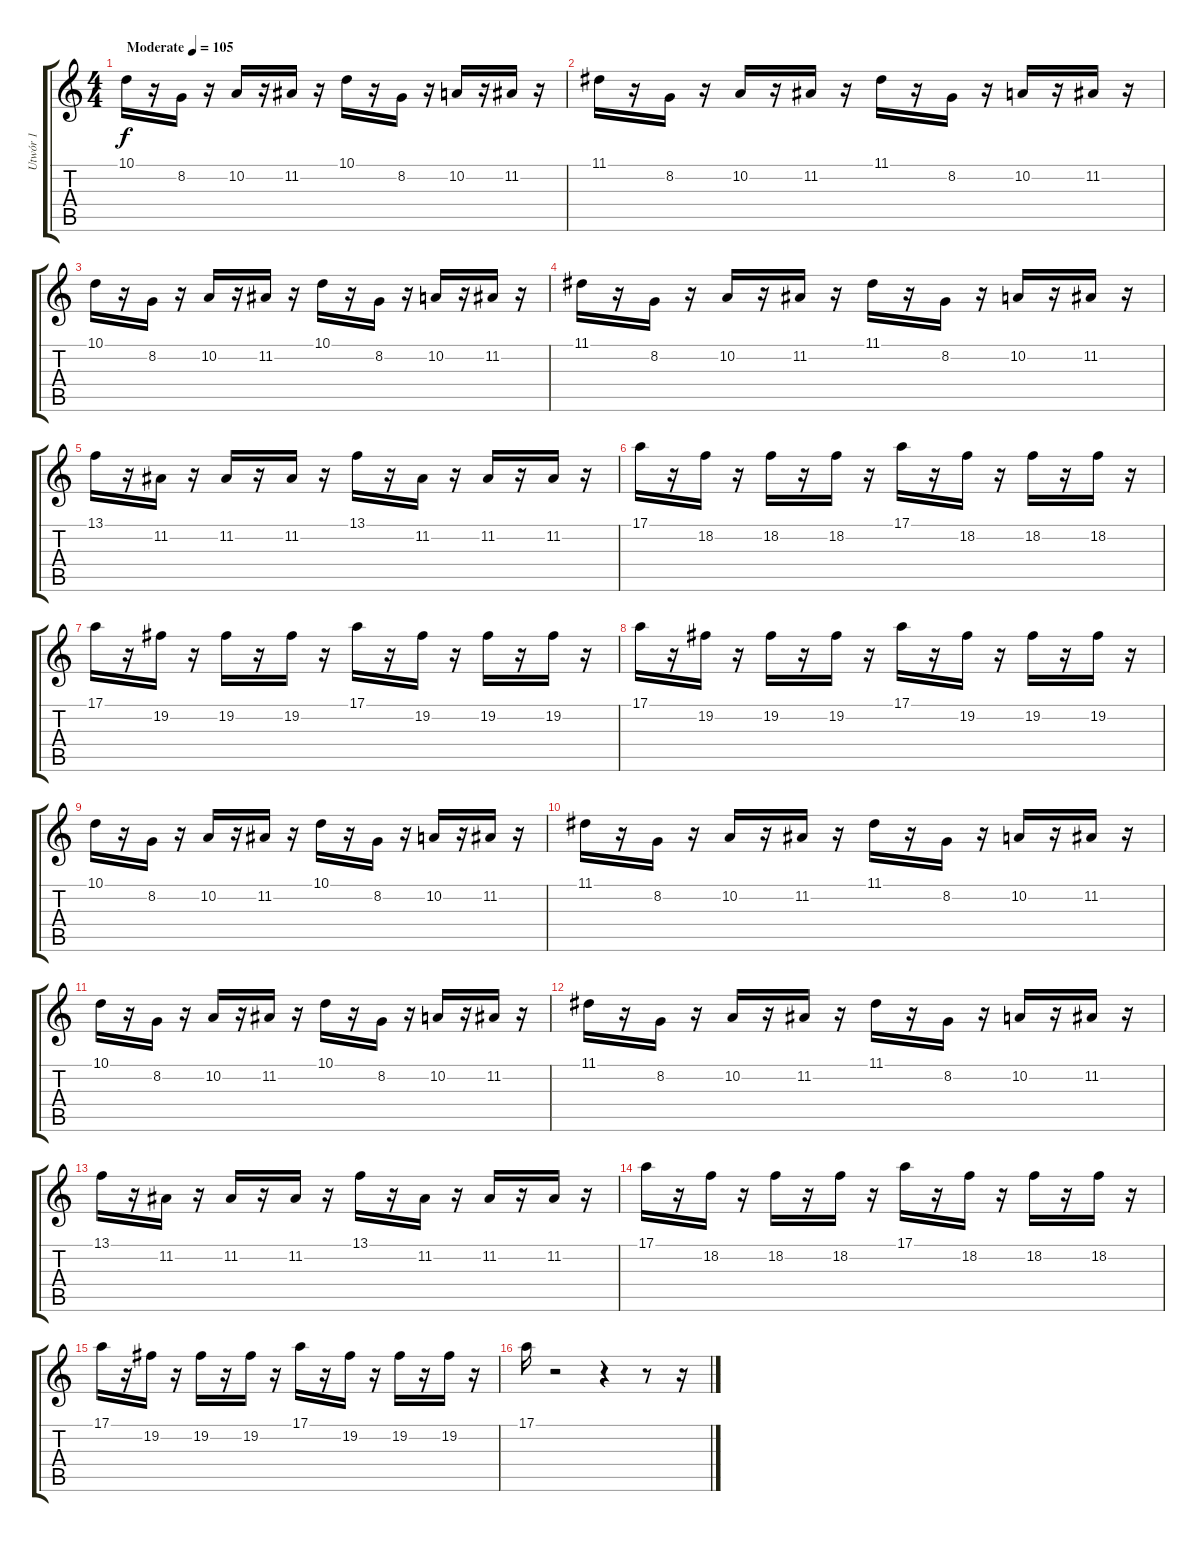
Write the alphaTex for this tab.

\track ("Utwór 1" "Utwór 1") {instrument violin}
\staff {score tabs}
\tuning (E4 B3 G3 D3 A2 E2) {hide}
\ts (4 4)
\tempo (105 "Moderate")
\clef g2
\ks c
10.1.16{dy f instrument violin} r.16 8.2.16 r.16 10.2.16 r.16 11.2.16 r.16 10.1.16 r.16 8.2.16 r.16 10.2.16 r.16 11.2.16 r.16 |
11.1.16 r.16 8.2.16 r.16 10.2.16 r.16 11.2.16 r.16 11.1.16 r.16 8.2.16 r.16 10.2.16 r.16 11.2.16 r.16 |
10.1.16 r.16 8.2.16 r.16 10.2.16 r.16 11.2.16 r.16 10.1.16 r.16 8.2.16 r.16 10.2.16 r.16 11.2.16 r.16 |
11.1.16 r.16 8.2.16 r.16 10.2.16 r.16 11.2.16 r.16 11.1.16 r.16 8.2.16 r.16 10.2.16 r.16 11.2.16 r.16 |
13.1.16 r.16 11.2.16 r.16 11.2.16 r.16 11.2.16 r.16 13.1.16 r.16 11.2.16 r.16 11.2.16 r.16 11.2.16 r.16 |
17.1.16 r.16 18.2.16 r.16 18.2.16 r.16 18.2.16 r.16 17.1.16 r.16 18.2.16 r.16 18.2.16 r.16 18.2.16 r.16 |
17.1.16 r.16 19.2.16 r.16 19.2.16 r.16 19.2.16 r.16 17.1.16 r.16 19.2.16 r.16 19.2.16 r.16 19.2.16 r.16 |
17.1.16 r.16 19.2.16 r.16 19.2.16 r.16 19.2.16 r.16 17.1.16 r.16 19.2.16 r.16 19.2.16 r.16 19.2.16 r.16 |
10.1.16 r.16 8.2.16 r.16 10.2.16 r.16 11.2.16 r.16 10.1.16 r.16 8.2.16 r.16 10.2.16 r.16 11.2.16 r.16 |
11.1.16 r.16 8.2.16 r.16 10.2.16 r.16 11.2.16 r.16 11.1.16 r.16 8.2.16 r.16 10.2.16 r.16 11.2.16 r.16 |
10.1.16 r.16 8.2.16 r.16 10.2.16 r.16 11.2.16 r.16 10.1.16 r.16 8.2.16 r.16 10.2.16 r.16 11.2.16 r.16 |
11.1.16 r.16 8.2.16 r.16 10.2.16 r.16 11.2.16 r.16 11.1.16 r.16 8.2.16 r.16 10.2.16 r.16 11.2.16 r.16 |
13.1.16 r.16 11.2.16 r.16 11.2.16 r.16 11.2.16 r.16 13.1.16 r.16 11.2.16 r.16 11.2.16 r.16 11.2.16 r.16 |
17.1.16 r.16 18.2.16 r.16 18.2.16 r.16 18.2.16 r.16 17.1.16 r.16 18.2.16 r.16 18.2.16 r.16 18.2.16 r.16 |
17.1.16 r.16 19.2.16 r.16 19.2.16 r.16 19.2.16 r.16 17.1.16 r.16 19.2.16 r.16 19.2.16 r.16 19.2.16 r.16 |
17.1.16 r.2 r.4 r.8 r.16
